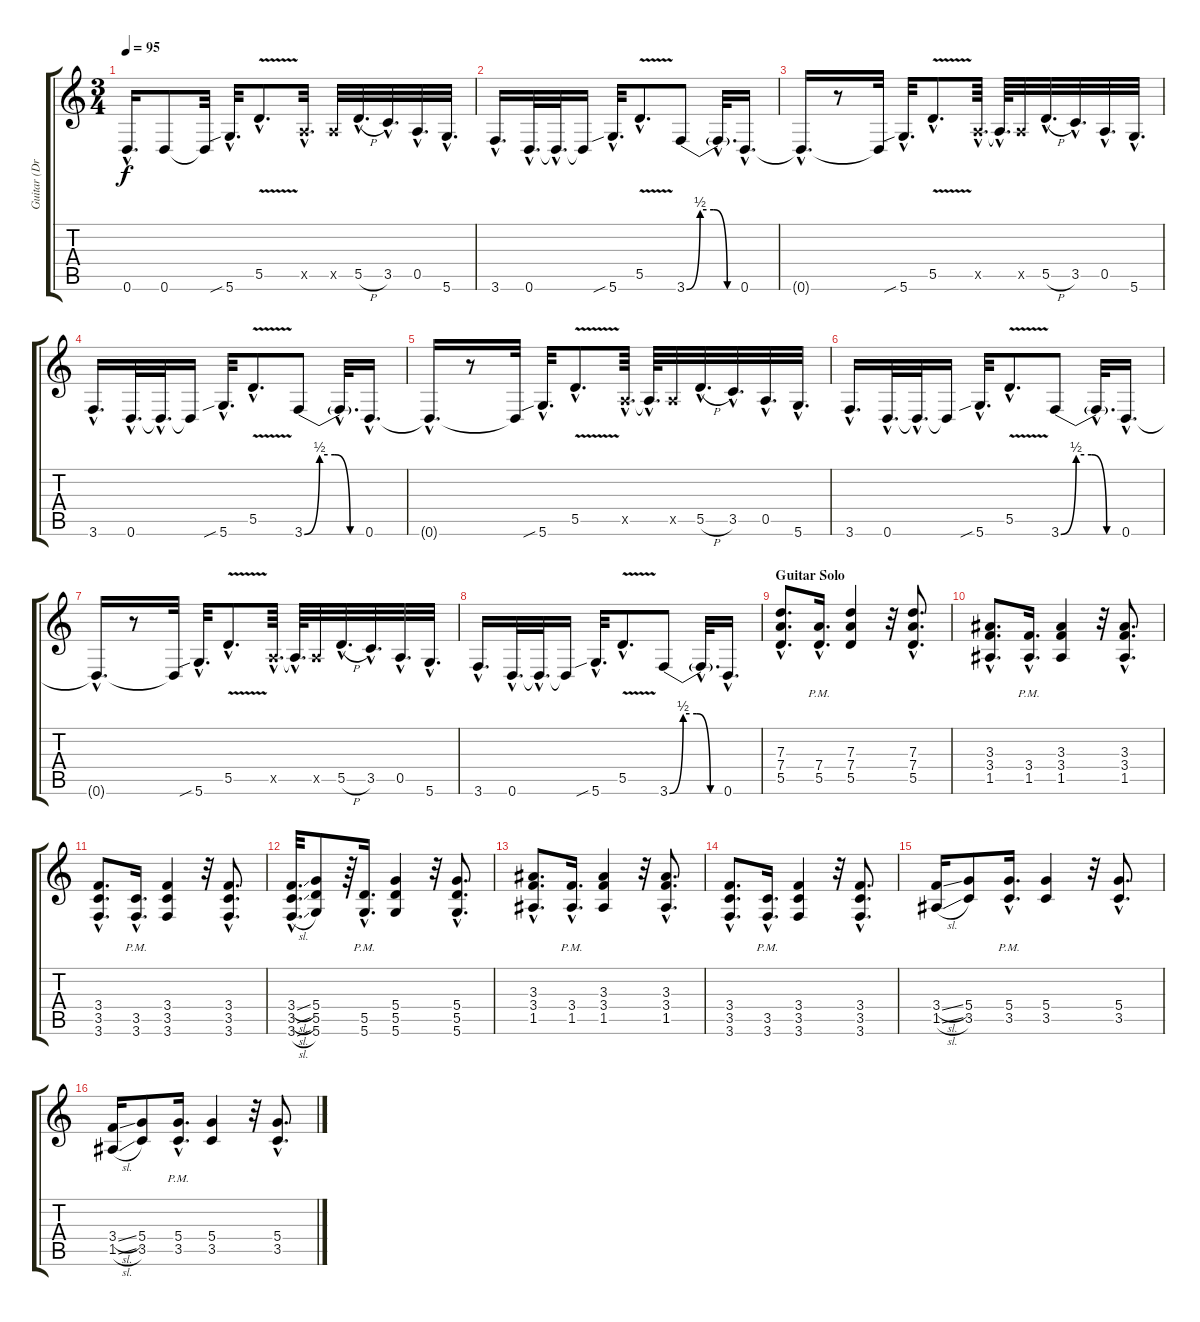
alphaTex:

\track ("Guitar (Dropped D)" "Guitar (Dr") {instrument overdrivenguitar}
\staff {score tabs}
\tuning (E4 B3 G3 D3 A2 D2) {hide}
\ts (3 4)
\tempo 95
\clef g2
\ks c
0.6{hac}.16{d dy f} 0.6.8 0.6{t}.32 5.6{sib hac}.32{d} 5.5{v hac}.8{d} 0.5{hac x}.32{d} 0.5{x}.32 5.5{h hac}.32{d} 3.5{hac}.32{d} 0.5{hac}.32{d} 5.6{hac}.32{d} |
3.6{hac}.16{d} 0.6{hac}.32{d} 0.6{hac t}.32{d} 0.6{t}.16 5.6{sib hac}.32{d} 5.5{v hac}.8{d} 3.6{be (custom 0 0 15 2 30 2 45 0 60 0)}.8 3.6{hac t}.32{d} 0.6{hac}.16{d} |
0.6{hac t}.16{d} r.8 0.6{t}.32 5.6{sib hac}.32{d} 5.5{v hac}.8{d} 0.5{hac x}.64{d} 0.5{hac t}.64{d} 0.5{x}.32 5.5{h hac}.32{d} 3.5{hac}.32{d} 0.5{hac}.32{d} 5.6{hac}.32{d} |
3.6{hac}.16{d} 0.6{hac}.32{d} 0.6{hac t}.32{d} 0.6{t}.16 5.6{sib hac}.32{d} 5.5{v hac}.8{d} 3.6{be (custom 0 0 15 2 30 2 45 0 60 0)}.8 3.6{hac t}.32{d} 0.6{hac}.16{d} |
0.6{hac t}.16{d} r.8 0.6{t}.32 5.6{sib hac}.32{d} 5.5{v hac}.8{d} 0.5{hac x}.64{d} 0.5{hac t}.64{d} 0.5{x}.32 5.5{h hac}.32{d} 3.5{hac}.32{d} 0.5{hac}.32{d} 5.6{hac}.32{d} |
3.6{hac}.16{d} 0.6{hac}.32{d} 0.6{hac t}.32{d} 0.6{t}.16 5.6{sib hac}.32{d} 5.5{v hac}.8{d} 3.6{be (custom 0 0 15 2 30 2 45 0 60 0)}.8 3.6{hac t}.32{d} 0.6{hac}.16{d} |
0.6{hac t}.16{d} r.8 0.6{t}.32 5.6{sib hac}.32{d} 5.5{v hac}.8{d} 0.5{hac x}.64{d} 0.5{hac t}.64{d} 0.5{x}.32 5.5{h hac}.32{d} 3.5{hac}.32{d} 0.5{hac}.32{d} 5.6{hac}.32{d} |
3.6{hac}.16{d} 0.6{hac}.32{d} 0.6{hac t}.32{d} 0.6{t}.16 5.6{sib hac}.32{d} 5.5{v hac}.8{d} 3.6{be (custom 0 0 15 2 30 2 45 0 60 0)}.8 3.6{hac t}.32{d} 0.6{hac}.16{d} |
\section ("" "Guitar Solo")
(7.3{hac} 7.4{hac} 5.5{hac}).8{d} (7.4{hac pm} 5.5{hac pm}).16{d} (7.3 7.4 5.5).4 r.32 (7.3{hac} 7.4{hac} 5.5{hac}).8{d} |
(3.3{hac} 3.4{hac} 1.5{hac}).8{d} (3.4{hac pm} 1.5{hac pm}).16{d} (3.3 3.4 1.5).4 r.32 (3.3{hac} 3.4{hac} 1.5{hac}).8{d} |
(3.4{hac} 3.5{hac} 3.6{hac}).8{d} (3.5{hac pm} 3.6{hac pm}).16{d} (3.4 3.5 3.6).4 r.32 (3.4{hac} 3.5{hac} 3.6{hac}).8{d} |
(3.4{sl hac} 3.5{sl hac} 3.6{sl hac}).32{d} (5.4 5.5 5.6).8 r.64 (5.5{hac pm} 5.6{hac pm}).16{d} (5.4 5.5 5.6).4 r.32 (5.4{hac} 5.5{hac} 5.6{hac}).8{d} |
(3.3{hac} 3.4{hac} 1.5{hac}).8{d} (3.4{hac pm} 1.5{hac pm}).16{d} (3.3 3.4 1.5).4 r.32 (3.3{hac} 3.4{hac} 1.5{hac}).8{d} |
(3.4{hac} 3.5{hac} 3.6{hac}).8{d} (3.5{hac pm} 3.6{hac pm}).16{d} (3.4 3.5 3.6).4 r.32 (3.4{hac} 3.5{hac} 3.6{hac}).8{d} |
(3.4{sl} 1.5{sl}).16 (5.4 3.5).8 (5.4{hac pm} 3.5{hac pm}).16{d} (5.4 3.5).4 r.32 (5.4{hac} 3.5{hac}).8{d} |
(3.4{sl} 1.5{sl}).16 (5.4 3.5).8 (5.4{hac pm} 3.5{hac pm}).16{d} (5.4 3.5).4 r.32 (5.4{hac} 3.5{hac}).8{d}
